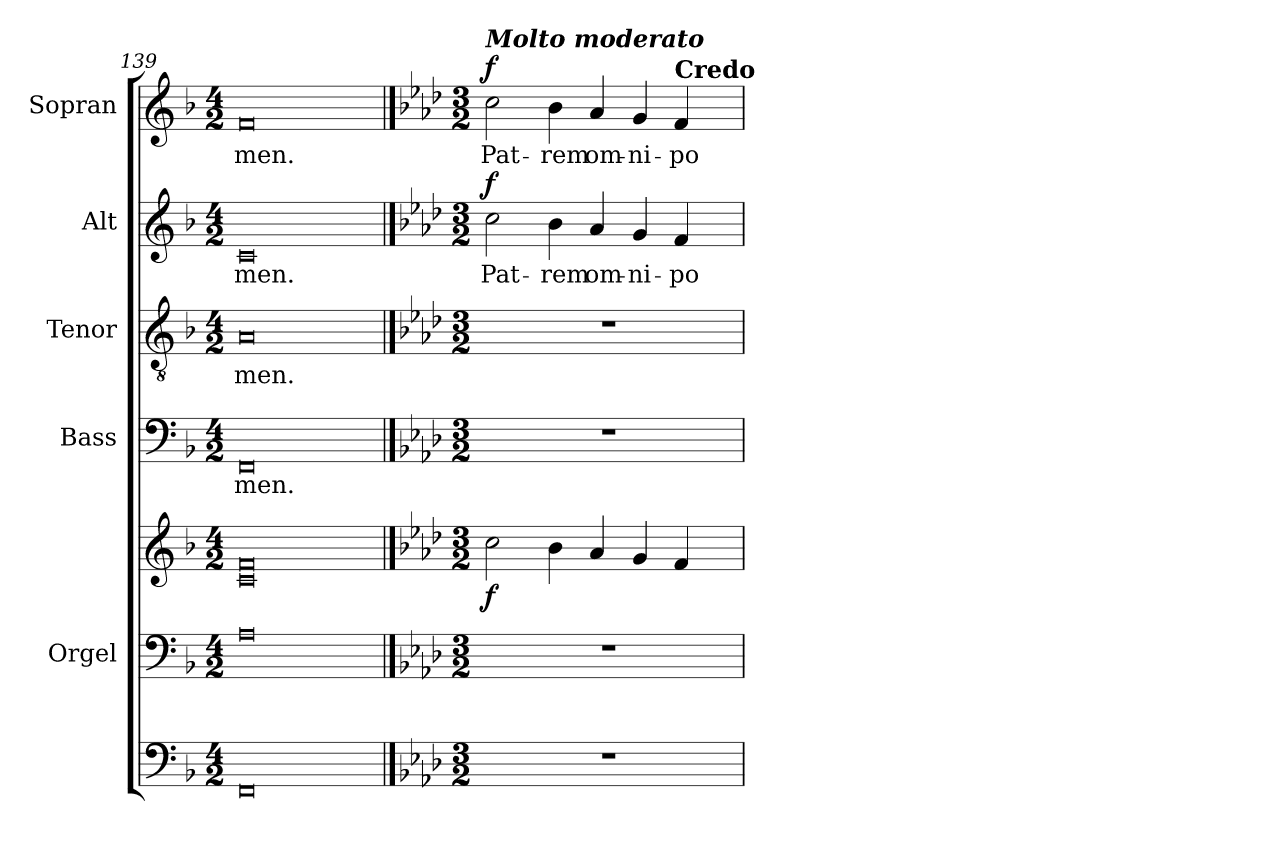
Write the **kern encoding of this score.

**kern	**kern	**kern	**dynam	**kern	**text	**kern	**text	**kern	**text	**dynam	**kern	**text	**dynam
*part6	*part5	*part5	*part5	*part4	*part4	*part3	*part3	*part2	*part2	*part2	*part1	*part1	*part1
*staff7	*staff6	*staff5	*staff5/6	*staff4	*staff4	*staff3	*staff3	*staff2	*staff2	*staff2	*staff1	*staff1	*staff1
*	*I"Orgel	*	*	*I"Bass	*	*I"Tenor	*	*I"Alt	*	*	*I"Sopran	*	*
*	*I'Org.	*	*	*I'B	*	*I'T	*	*I'A	*	*	*I'S	*	*
*clefF4	*clefF4	*clefG2	*	*clefF4	*	*clefGv2	*	*clefG2	*	*	*clefG2	*	*
*ITrd7c12	*	*	*	*	*	*	*	*	*	*	*	*	*
*k[b-]	*k[b-]	*k[b-]	*	*k[b-]	*	*k[b-]	*	*k[b-]	*	*	*k[b-]	*	*
*F:	*F:	*F:	*	*F:	*	*F:	*	*F:	*	*	*F:	*	*
*M4/2	*M4/2	*M4/2	*	*M4/2	*	*M4/2	*	*M4/2	*	*	*M4/2	*	*
=139	=139	=139	=139	=139	=139	=139	=139	=139	=139	=139	=139	=139	=139
!	!	!	!	!	!LO:LY:b	!	!LO:LY:b	!	!LO:LY:b	!	!	!LO:LY:b	!
0FFF	0A	0c 0f	.	0FF	-men.	0A	-men.	0c	-men.	.	0f	-men.	.
!!LO:PB:g=z
==140	==140	==140	==140	==140	==140	==140	==140	==140	==140	==140	==140	==140	==140
*k[b-e-a-d-]	*k[b-e-a-d-]	*k[b-e-a-d-]	*	*k[b-e-a-d-]	*	*k[b-e-a-d-]	*	*k[b-e-a-d-]	*	*	*k[b-e-a-d-]	*	*
*A-:	*A-:	*A-:	*	*A-:	*	*A-:	*	*A-:	*	*	*A-:	*	*
*M3/2	*M3/2	*M3/2	*	*M3/2	*	*M3/2	*	*M3/2	*	*	*M3/2	*	*
!	!	!	!	!	!	!	!	!	!	!	!LO:TX:a:Bi:t=Molto moderato	!	!
!	!	!	!LO:DY:b	!	!	!	!	!	!LO:LY:b	!LO:DY:a	!	!LO:LY:b	!LO:DY:a
1.r	1.r	2cc\	f	1.r	.	1.r	.	2cc\	Pat-	f	2cc\	Pat-	f
!	!	!	!	!	!	!	!	!	!LO:LY:b	!	!	!LO:LY:b	!
.	.	4b-\	.	.	.	.	.	4b-\	-rem	.	4b-\	-rem	.
!	!	!	!	!	!	!	!	!	!LO:LY:b	!	!	!LO:LY:b	!
.	.	4a-/	.	.	.	.	.	4a-/	om-	.	4a-/	om-	.
!	!	!	!	!	!	!	!	!	!LO:LY:b	!	!	!LO:LY:b	!
.	.	4g/	.	.	.	.	.	4g/	-ni-	.	4g/	-ni-	.
!	!	!	!	!	!	!	!	!	!	!	!LO:TX:a:B:t=Credo	!	!
!	!	!	!	!	!	!	!	!	!LO:LY:b	!	!	!LO:LY:b	!
.	.	4f/	.	.	.	.	.	4f/	-po-	.	4f/	-po-	.
=	=	=	=	=	=	=	=	=	=	=	=	=	=
*-	*-	*-	*-	*-	*-	*-	*-	*-	*-	*-	*-	*-	*-
